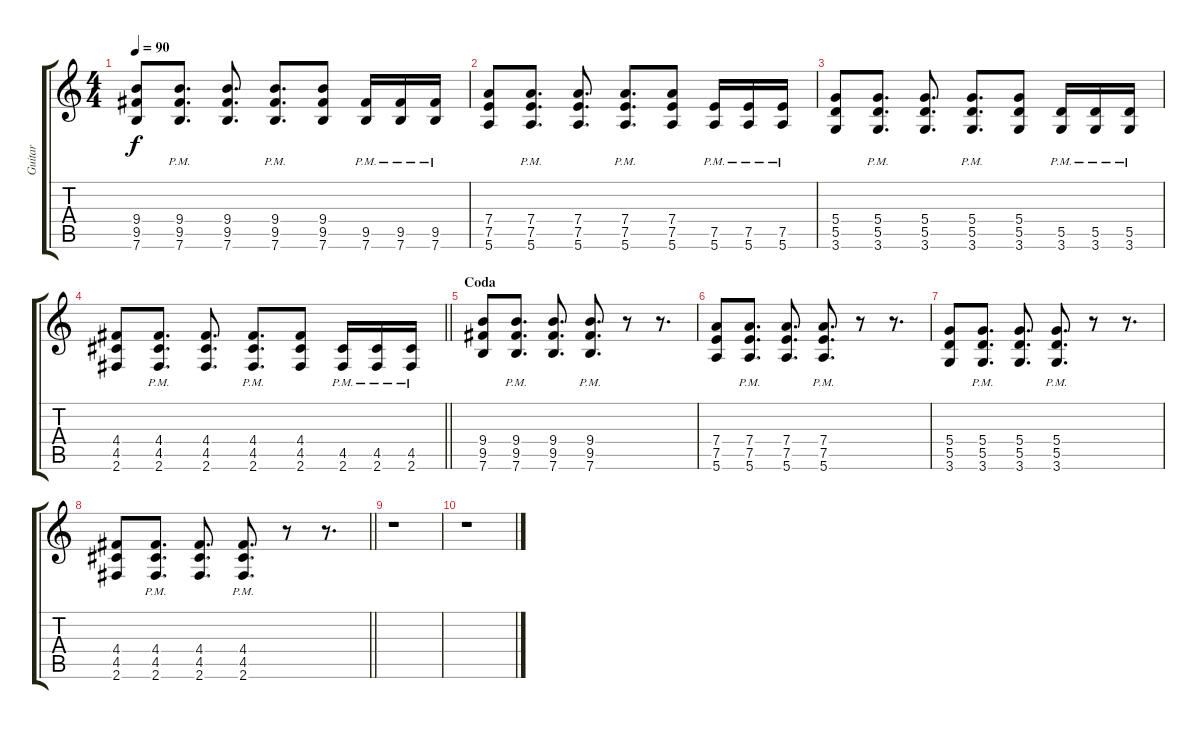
\track ("Guitar " "Guitar ") {instrument distortionguitar}
\staff {score tabs}
\tuning (E4 B3 G3 D3 A2 E2) {hide}
\ts (4 4)
\tempo 90
\clef g2
\ks c
(9.4 9.5 7.6).8{dy f} (9.4{pm} 9.5{pm} 7.6{pm}).8{d} (9.4 9.5 7.6).8{d} (9.4{pm} 9.5{pm} 7.6{pm}).8{d} (9.4 9.5 7.6).8 (9.5{pm} 7.6{pm}).16 (9.5{pm} 7.6{pm}).16 (9.5{pm} 7.6{pm}).16 |
(7.4 7.5 5.6).8 (7.4{pm} 7.5{pm} 5.6{pm}).8{d} (7.4 7.5 5.6).8{d} (7.4{pm} 7.5{pm} 5.6{pm}).8{d} (7.4 7.5 5.6).8 (7.5{pm} 5.6{pm}).16 (7.5{pm} 5.6{pm}).16 (7.5{pm} 5.6{pm}).16 |
(5.4 5.5 3.6).8 (5.4{pm} 5.5{pm} 3.6{pm}).8{d} (5.4 5.5 3.6).8{d} (5.4{pm} 5.5{pm} 3.6{pm}).8{d} (5.4 5.5 3.6).8 (5.5{pm} 3.6{pm}).16 (5.5{pm} 3.6{pm}).16 (5.5{pm} 3.6{pm}).16 |
\barLineRight lightlight
(4.4 4.5 2.6).8 (4.4{pm} 4.5{pm} 2.6{pm}).8{d} (4.4 4.5 2.6).8{d} (4.4{pm} 4.5{pm} 2.6{pm}).8{d} (4.4 4.5 2.6).8 (4.5{pm} 2.6{pm}).16 (4.5{pm} 2.6{pm}).16 (4.5{pm} 2.6{pm}).16 |
\section ("" "Coda")
(9.4 9.5 7.6).8 (9.4{pm} 9.5{pm} 7.6{pm}).8{d} (9.4 9.5 7.6).8{d} (9.4{pm} 9.5{pm} 7.6{pm}).8{d} r.8 r.8{d} |
(7.4 7.5 5.6).8 (7.4{pm} 7.5{pm} 5.6{pm}).8{d} (7.4 7.5 5.6).8{d} (7.4{pm} 7.5{pm} 5.6{pm}).8{d} r.8 r.8{d} |
(5.4 5.5 3.6).8 (5.4{pm} 5.5{pm} 3.6{pm}).8{d} (5.4 5.5 3.6).8{d} (5.4{pm} 5.5{pm} 3.6{pm}).8{d} r.8 r.8{d} |
\barLineRight lightlight
(4.4 4.5 2.6).8 (4.4{pm} 4.5{pm} 2.6{pm}).8{d} (4.4 4.5 2.6).8{d} (4.4{pm} 4.5{pm} 2.6{pm}).8{d} r.8 r.8{d} |
r.1 |
r.1
